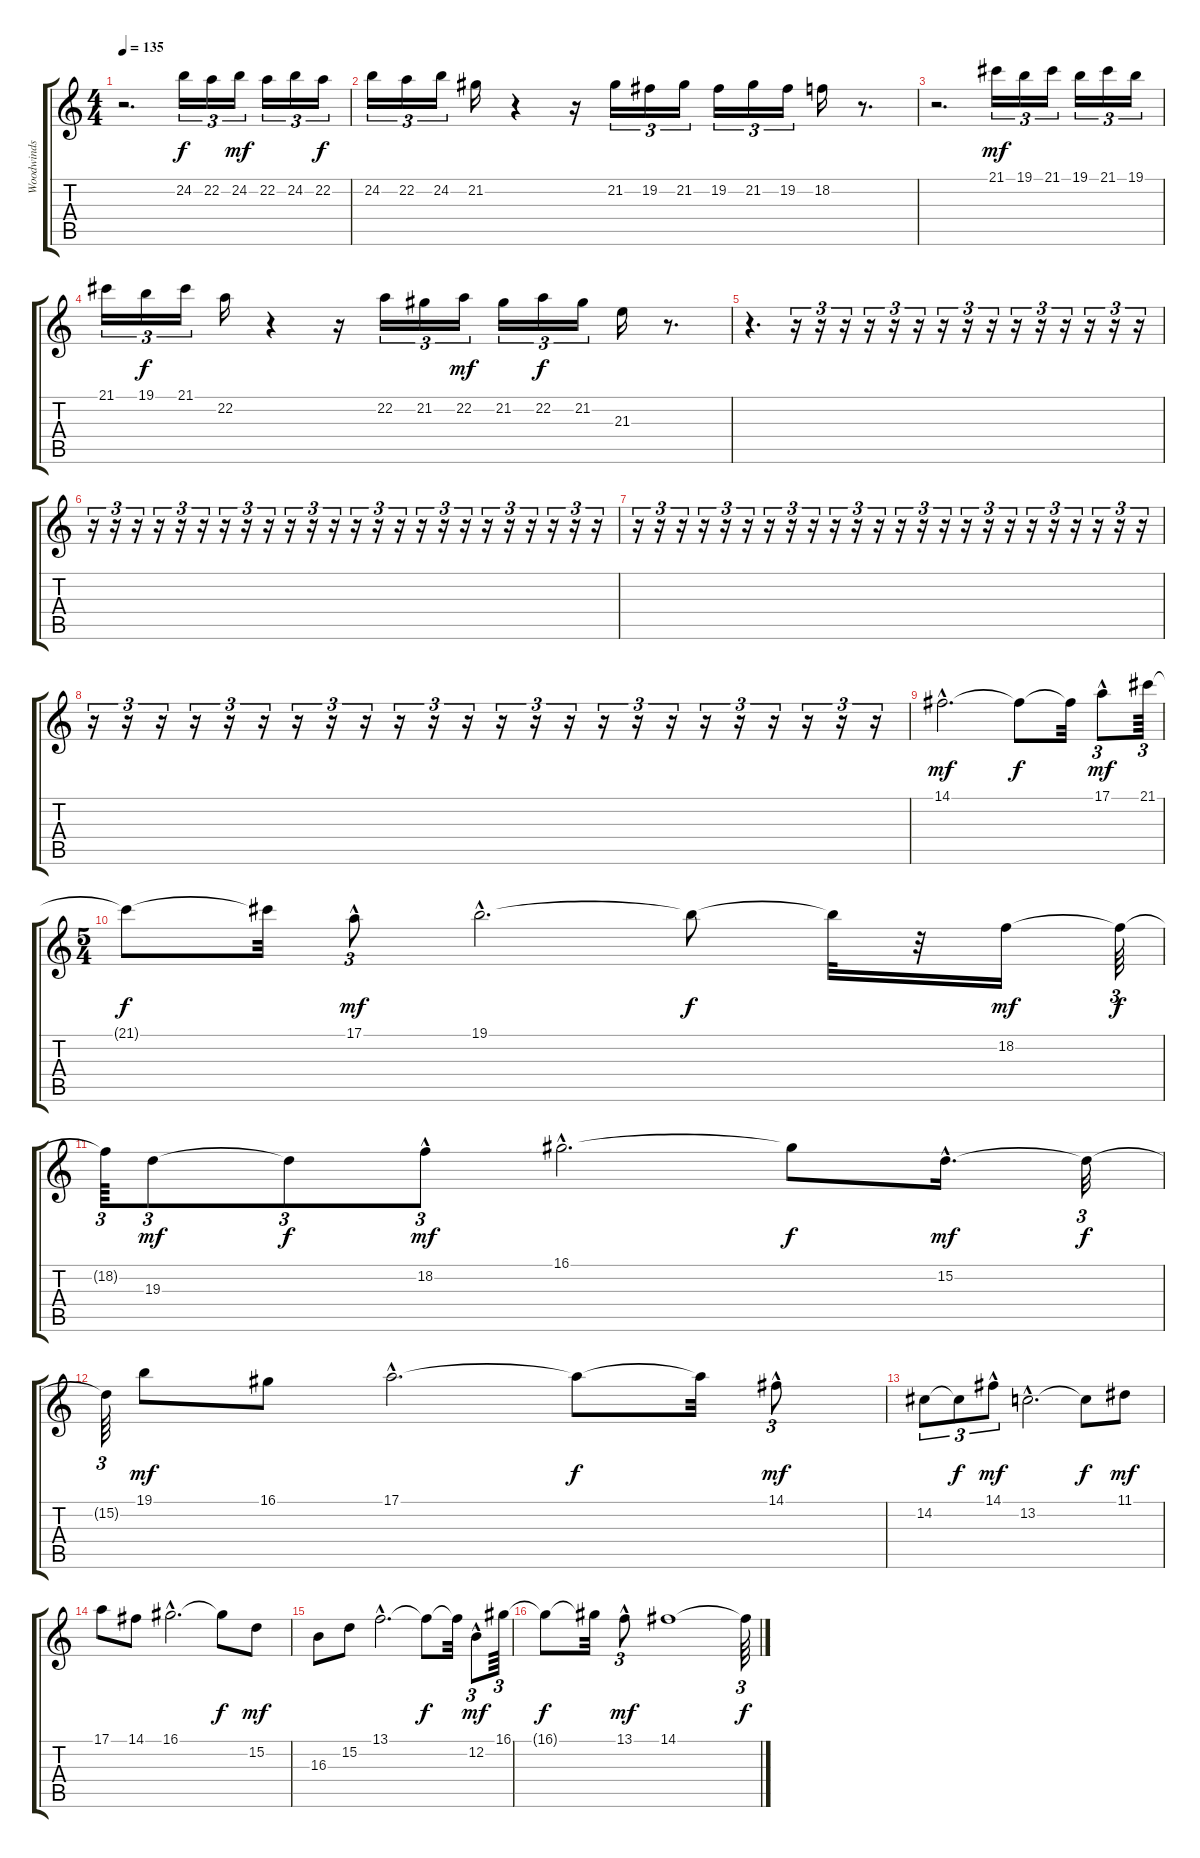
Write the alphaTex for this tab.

\track ("Woodwinds" "Woodwinds") {instrument clarinet}
\staff {score tabs}
\tuning (E4 B3 G3 D3 A2 E2) {hide}
\ts (4 4)
\tempo 135
\clef g2
\ks c
r.2{d dy f} 24.2.16{tu (3 2) instrument clarinet} 22.2.16{tu (3 2)} 24.2.16{tu (3 2) dy mf} 22.2.16{tu (3 2)} 24.2.16{tu (3 2)} 22.2.16{tu (3 2) dy f} |
24.2.16{tu (3 2)} 22.2.16{tu (3 2)} 24.2.16{tu (3 2)} 21.2.16 r.4 r.16 21.2.16{tu (3 2) balance 3} 19.2.16{tu (3 2)} 21.2.16{tu (3 2)} 19.2.16{tu (3 2)} 21.2.16{tu (3 2)} 19.2.16{tu (3 2)} 18.2.16 r.8{d} |
r.2{d} 21.1.16{tu (3 2) dy mf balance 13 instrument oboe} 19.1.16{tu (3 2)} 21.1.16{tu (3 2)} 19.1.16{tu (3 2)} 21.1.16{tu (3 2)} 19.1.16{tu (3 2)} |
21.1.16{tu (3 2)} 19.1.16{tu (3 2) dy f} 21.1.16{tu (3 2)} 22.2.16 r.4 r.16 22.2.16{tu (3 2)} 21.2.16{tu (3 2)} 22.2.16{tu (3 2) dy mf} 21.2.16{tu (3 2)} 22.2.16{tu (3 2) dy f} 21.2.16{tu (3 2)} 21.3.16 r.8{d} |
r.4{d} r.16{tu (3 2) balance 4 instrument piccolo} r.16{tu (3 2)} r.16{tu (3 2)} r.16{tu (3 2)} r.16{tu (3 2)} r.16{tu (3 2)} r.16{tu (3 2)} r.16{tu (3 2)} r.16{tu (3 2)} r.16{tu (3 2)} r.16{tu (3 2)} r.16{tu (3 2)} r.16{tu (3 2)} r.16{tu (3 2)} r.16{tu (3 2)} |
r.16{tu (3 2)} r.16{tu (3 2)} r.16{tu (3 2)} r.16{tu (3 2)} r.16{tu (3 2)} r.16{tu (3 2)} r.16{tu (3 2)} r.16{tu (3 2)} r.16{tu (3 2)} r.16{tu (3 2)} r.16{tu (3 2)} r.16{tu (3 2)} r.16{tu (3 2)} r.16{tu (3 2)} r.16{tu (3 2)} r.16{tu (3 2)} r.16{tu (3 2)} r.16{tu (3 2)} r.16{tu (3 2)} r.16{tu (3 2)} r.16{tu (3 2)} r.16{tu (3 2)} r.16{tu (3 2)} r.16{tu (3 2)} |
r.16{tu (3 2)} r.16{tu (3 2)} r.16{tu (3 2)} r.16{tu (3 2)} r.16{tu (3 2)} r.16{tu (3 2)} r.16{tu (3 2)} r.16{tu (3 2)} r.16{tu (3 2)} r.16{tu (3 2)} r.16{tu (3 2)} r.16{tu (3 2)} r.16{tu (3 2)} r.16{tu (3 2)} r.16{tu (3 2)} r.16{tu (3 2)} r.16{tu (3 2)} r.16{tu (3 2)} r.16{tu (3 2)} r.16{tu (3 2)} r.16{tu (3 2)} r.16{tu (3 2)} r.16{tu (3 2)} r.16{tu (3 2)} |
r.16{tu (3 2)} r.16{tu (3 2)} r.16{tu (3 2)} r.16{tu (3 2)} r.16{tu (3 2)} r.16{tu (3 2)} r.16{tu (3 2)} r.16{tu (3 2)} r.16{tu (3 2)} r.16{tu (3 2)} r.16{tu (3 2)} r.16{tu (3 2)} r.16{tu (3 2)} r.16{tu (3 2)} r.16{tu (3 2)} r.16{tu (3 2)} r.16{tu (3 2)} r.16{tu (3 2)} r.16{tu (3 2)} r.16{tu (3 2)} r.16{tu (3 2)} r.16{tu (3 2)} r.16{tu (3 2)} r.16{tu (3 2)} |
14.1{hac}.2{d dy mf} 14.1{t}.8{dy f} 14.1{t}.32 17.1{hac}.8{tu (3 2) dy mf} 21.1.64{tu (3 2)} |
\ts (5 4)
21.1{t}.8{dy f} 21.1{t}.32 17.1{hac}.8{tu (3 2) dy mf} 19.1{hac}.2{d} 19.1{t}.8{dy f} 19.1{t}.32 r.32 18.2.16{dy mf} 18.2{t}.64{tu (3 2) dy f} |
18.2{t}.64{tu (3 2)} 19.3.8{tu (3 2) dy mf} 19.3{t}.8{tu (3 2) dy f} 18.2{hac}.8{tu (3 2) dy mf} 16.1{hac}.2{d} 16.1{t}.8{dy f} 15.2{hac}.16{d dy mf} 15.2{t}.32{tu (3 2) dy f} |
15.2{t}.64{tu (3 2)} 19.1.8{dy mf} 16.1.8 17.1{hac}.2{d} 17.1{t}.8{dy f} 17.1{t}.32 14.1{hac}.8{tu (3 2) dy mf} |
14.2.8{tu (3 2)} 14.2{t}.8{tu (3 2) dy f} 14.1{hac}.8{tu (3 2) dy mf} 13.2{hac}.2{d} 13.2{t}.8{dy f} 11.1.8{dy mf} |
17.1.8 14.1.8 16.1{hac}.2{d} 16.1{t}.8{dy f} 15.2.8{dy mf} |
16.3.8 15.2.8 13.1{hac}.2{d} 13.1{t}.8{dy f} 13.1{t}.32 12.2{hac}.8{tu (3 2) dy mf} 16.1.64{tu (3 2)} |
16.1{t}.8{dy f} 16.1{t}.32 13.1{hac}.8{tu (3 2) dy mf} 14.1.1 14.1{t}.64{tu (3 2) dy f}
